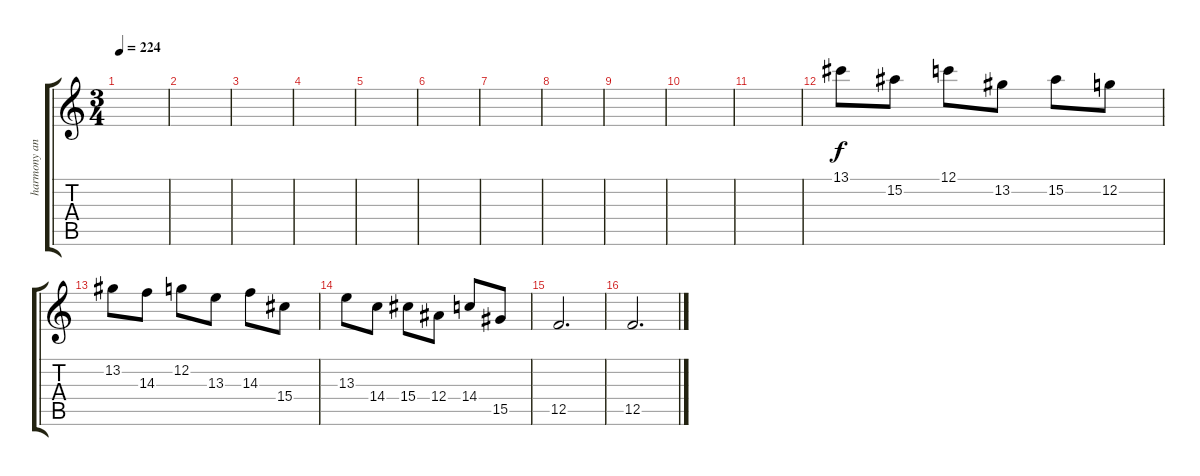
\track ("harmony and solo" "harmony an") {instrument overdrivenguitar}
\staff {score tabs}
\tuning (C4 G3 Eb3 Bb2 F2 C2) {hide}
\ts (3 4)
\tempo 224
\clef g2
\ks c
|
|
|
|
|
|
|
|
|
|
|
13.1.8 15.2.8 12.1.8 13.2.8 15.2.8 12.2.8 |
13.2.8 14.3.8 12.2.8 13.3.8 14.3.8 15.4.8 |
13.3.8 14.4.8 15.4.8 12.4.8 14.4.8 15.5.8 |
12.5.2{d} |
12.5.2{d}
